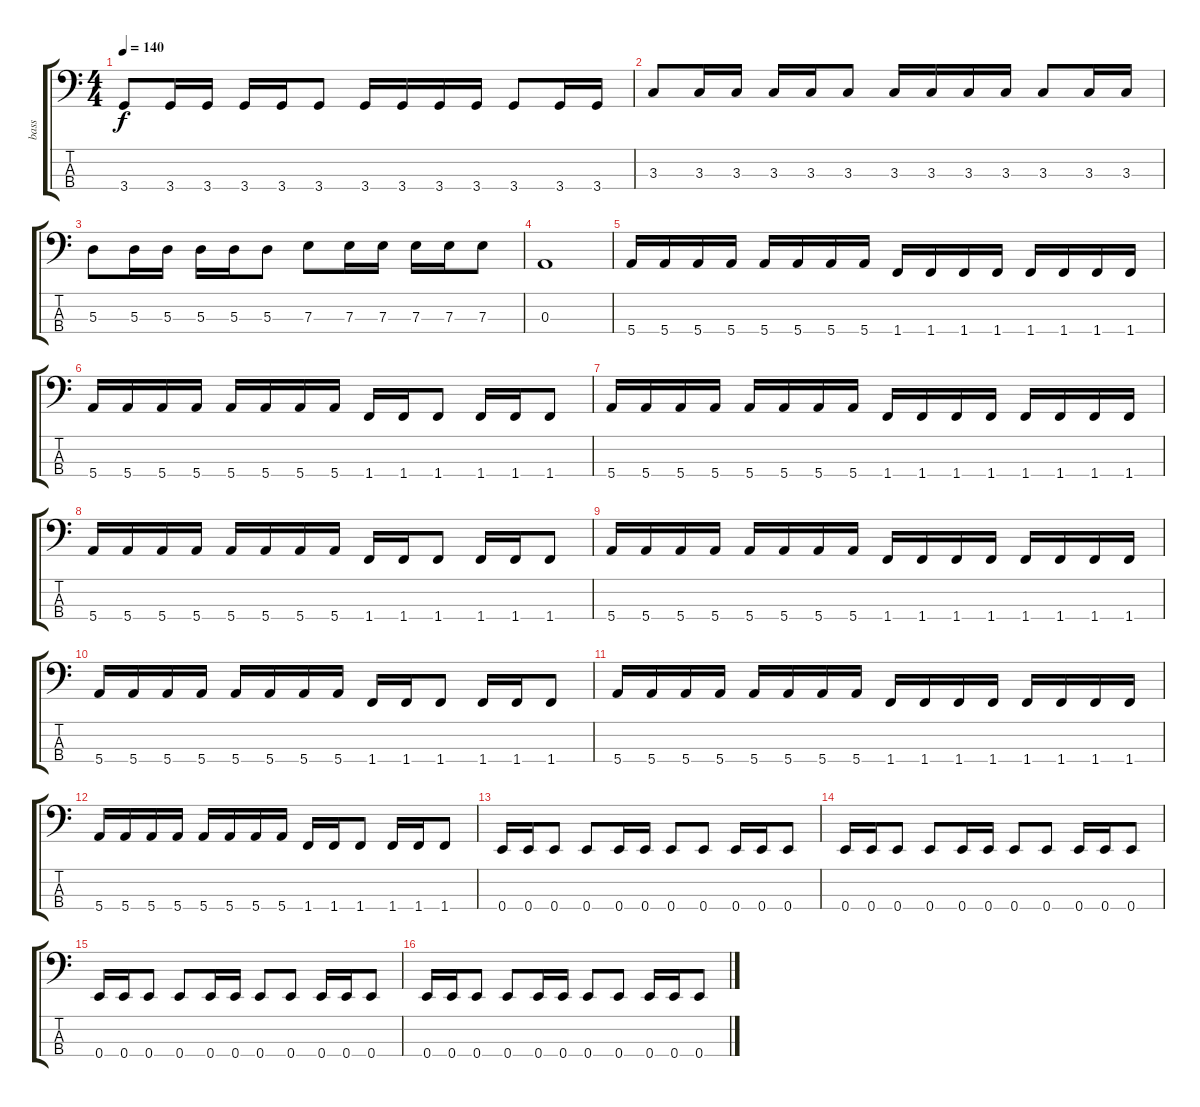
\track ("bass" "bass") {instrument electricbasspick}
\staff {score tabs}
\tuning (G2 D2 A1 E1) {hide}
\ts (4 4)
\tempo 140
\clef f4
\ks c
3.4.8{dy f} 3.4.16 3.4.16 3.4.16 3.4.16 3.4.8 3.4.16 3.4.16 3.4.16 3.4.16 3.4.8 3.4.16 3.4.16 |
3.3.8 3.3.16 3.3.16 3.3.16 3.3.16 3.3.8 3.3.16 3.3.16 3.3.16 3.3.16 3.3.8 3.3.16 3.3.16 |
5.3.8 5.3.16 5.3.16 5.3.16 5.3.16 5.3.8 7.3.8 7.3.16 7.3.16 7.3.16 7.3.16 7.3.8 |
0.3.1 |
5.4.16 5.4.16 5.4.16 5.4.16 5.4.16 5.4.16 5.4.16 5.4.16 1.4.16 1.4.16 1.4.16 1.4.16 1.4.16 1.4.16 1.4.16 1.4.16 |
5.4.16 5.4.16 5.4.16 5.4.16 5.4.16 5.4.16 5.4.16 5.4.16 1.4.16 1.4.16 1.4.8 1.4.16 1.4.16 1.4.8 |
5.4.16 5.4.16 5.4.16 5.4.16 5.4.16 5.4.16 5.4.16 5.4.16 1.4.16 1.4.16 1.4.16 1.4.16 1.4.16 1.4.16 1.4.16 1.4.16 |
5.4.16 5.4.16 5.4.16 5.4.16 5.4.16 5.4.16 5.4.16 5.4.16 1.4.16 1.4.16 1.4.8 1.4.16 1.4.16 1.4.8 |
5.4.16 5.4.16 5.4.16 5.4.16 5.4.16 5.4.16 5.4.16 5.4.16 1.4.16 1.4.16 1.4.16 1.4.16 1.4.16 1.4.16 1.4.16 1.4.16 |
5.4.16 5.4.16 5.4.16 5.4.16 5.4.16 5.4.16 5.4.16 5.4.16 1.4.16 1.4.16 1.4.8 1.4.16 1.4.16 1.4.8 |
5.4.16 5.4.16 5.4.16 5.4.16 5.4.16 5.4.16 5.4.16 5.4.16 1.4.16 1.4.16 1.4.16 1.4.16 1.4.16 1.4.16 1.4.16 1.4.16 |
5.4.16 5.4.16 5.4.16 5.4.16 5.4.16 5.4.16 5.4.16 5.4.16 1.4.16 1.4.16 1.4.8 1.4.16 1.4.16 1.4.8 |
0.4.16 0.4.16 0.4.8 0.4.8 0.4.16 0.4.16 0.4.8 0.4.8 0.4.16 0.4.16 0.4.8 |
0.4.16 0.4.16 0.4.8 0.4.8 0.4.16 0.4.16 0.4.8 0.4.8 0.4.16 0.4.16 0.4.8 |
0.4.16 0.4.16 0.4.8 0.4.8 0.4.16 0.4.16 0.4.8 0.4.8 0.4.16 0.4.16 0.4.8 |
0.4.16 0.4.16 0.4.8 0.4.8 0.4.16 0.4.16 0.4.8 0.4.8 0.4.16 0.4.16 0.4.8
